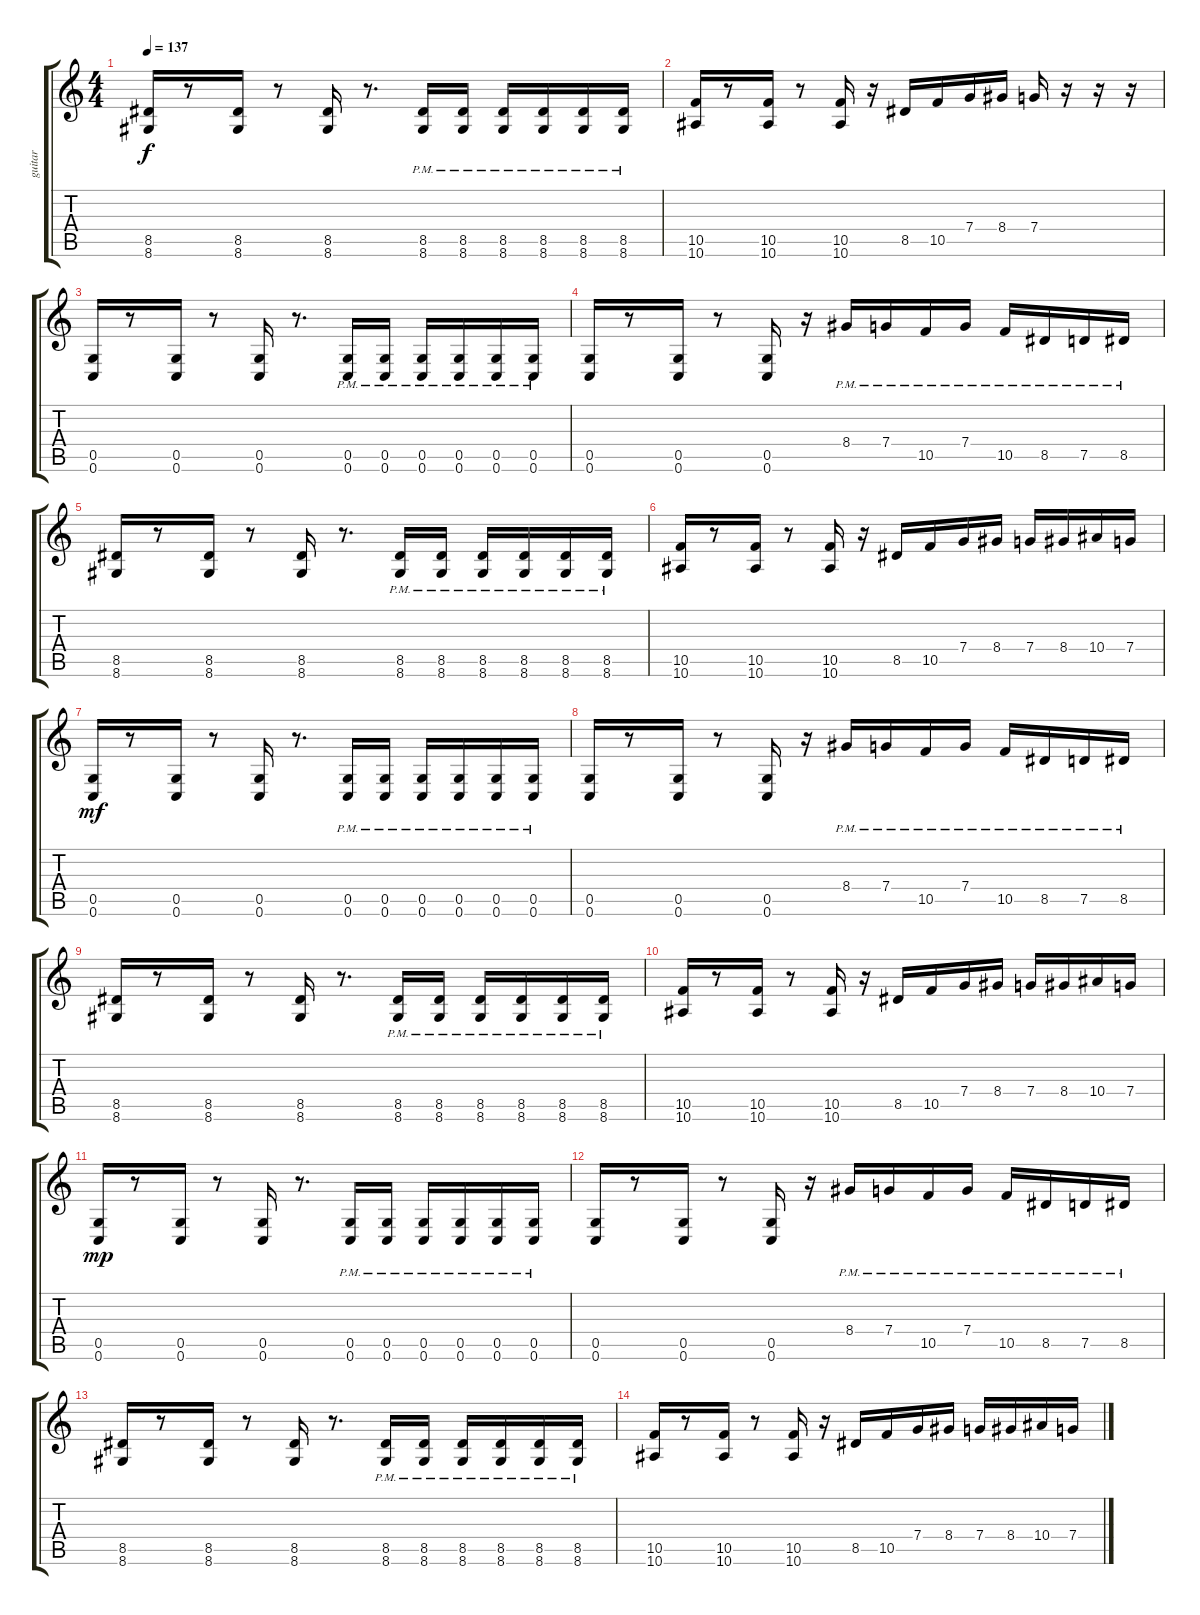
\track ("guitar " "guitar ") {instrument distortionguitar}
\staff {score tabs}
\tuning (D4 A3 F3 C3 G2 C2) {hide}
\ts (4 4)
\tempo 137
\clef g2
\ks c
(8.5 8.6).16{dy f} r.8 (8.5 8.6).16 r.8 (8.5 8.6).16 r.8{d} (8.5{pm} 8.6{pm}).16 (8.5{pm} 8.6{pm}).16 (8.5{pm} 8.6{pm}).16 (8.5{pm} 8.6{pm}).16 (8.5{pm} 8.6{pm}).16 (8.5{pm} 8.6{pm}).16 |
(10.5 10.6).16 r.8 (10.5 10.6).16 r.8 (10.5 10.6).16 r.16 8.5.16 10.5.16 7.4.16 8.4.16 7.4.16 r.16 r.16 r.16 |
(0.5 0.6).16 r.8 (0.5 0.6).16 r.8 (0.5 0.6).16 r.8{d} (0.5{pm} 0.6{pm}).16 (0.5{pm} 0.6{pm}).16 (0.5{pm} 0.6{pm}).16 (0.5{pm} 0.6{pm}).16 (0.5{pm} 0.6{pm}).16 (0.5{pm} 0.6{pm}).16 |
(0.5 0.6).16 r.8 (0.5 0.6).16 r.8 (0.5 0.6).16 r.16 8.4{pm}.16 7.4{pm}.16 10.5{pm}.16 7.4{pm}.16 10.5{pm}.16 8.5{pm}.16 7.5{pm}.16 8.5{pm}.16 |
(8.5 8.6).16 r.8 (8.5 8.6).16 r.8 (8.5 8.6).16 r.8{d} (8.5{pm} 8.6{pm}).16 (8.5{pm} 8.6{pm}).16 (8.5{pm} 8.6{pm}).16 (8.5{pm} 8.6{pm}).16 (8.5{pm} 8.6{pm}).16 (8.5{pm} 8.6{pm}).16 |
(10.5 10.6).16 r.8 (10.5 10.6).16 r.8 (10.5 10.6).16 r.16 8.5.16 10.5.16 7.4.16 8.4.16 7.4.16 8.4.16 10.4.16 7.4.16 |
(0.5 0.6).16{dy mf} r.8 (0.5 0.6).16 r.8 (0.5 0.6).16 r.8{d} (0.5{pm} 0.6{pm}).16 (0.5{pm} 0.6{pm}).16 (0.5{pm} 0.6{pm}).16 (0.5{pm} 0.6{pm}).16 (0.5{pm} 0.6{pm}).16 (0.5{pm} 0.6{pm}).16 |
(0.5 0.6).16 r.8 (0.5 0.6).16 r.8 (0.5 0.6).16 r.16 8.4{pm}.16 7.4{pm}.16 10.5{pm}.16 7.4{pm}.16 10.5{pm}.16 8.5{pm}.16 7.5{pm}.16 8.5{pm}.16 |
(8.5 8.6).16 r.8 (8.5 8.6).16 r.8 (8.5 8.6).16 r.8{d} (8.5{pm} 8.6{pm}).16 (8.5{pm} 8.6{pm}).16 (8.5{pm} 8.6{pm}).16 (8.5{pm} 8.6{pm}).16 (8.5{pm} 8.6{pm}).16 (8.5{pm} 8.6{pm}).16 |
(10.5 10.6).16 r.8 (10.5 10.6).16 r.8 (10.5 10.6).16 r.16 8.5.16 10.5.16 7.4.16 8.4.16 7.4.16 8.4.16 10.4.16 7.4.16 |
(0.5 0.6).16{dy mp} r.8 (0.5 0.6).16 r.8 (0.5 0.6).16 r.8{d} (0.5{pm} 0.6{pm}).16 (0.5{pm} 0.6{pm}).16 (0.5{pm} 0.6{pm}).16 (0.5{pm} 0.6{pm}).16 (0.5{pm} 0.6{pm}).16 (0.5{pm} 0.6{pm}).16 |
(0.5 0.6).16 r.8 (0.5 0.6).16 r.8 (0.5 0.6).16 r.16 8.4{pm}.16 7.4{pm}.16 10.5{pm}.16 7.4{pm}.16 10.5{pm}.16 8.5{pm}.16 7.5{pm}.16 8.5{pm}.16 |
(8.5 8.6).16 r.8 (8.5 8.6).16 r.8 (8.5 8.6).16 r.8{d} (8.5{pm} 8.6{pm}).16 (8.5{pm} 8.6{pm}).16 (8.5{pm} 8.6{pm}).16 (8.5{pm} 8.6{pm}).16 (8.5{pm} 8.6{pm}).16 (8.5{pm} 8.6{pm}).16 |
(10.5 10.6).16 r.8 (10.5 10.6).16 r.8 (10.5 10.6).16 r.16 8.5.16 10.5.16 7.4.16 8.4.16 7.4.16 8.4.16 10.4.16 7.4.16
